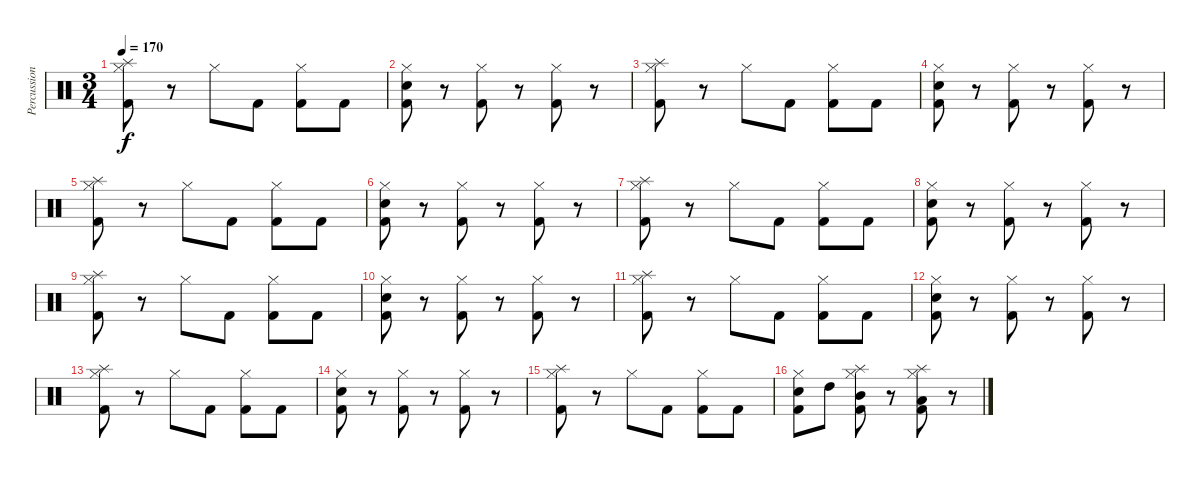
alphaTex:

\track ("Percussion" "Percussion") {instrument percussion}
\staff {score}
\articulation defaults
\ts (3 4)
\tempo 170
\clef neutral
\ks c
("Splash (hit)" "Hi-Hat (closed)" "Kick (hit) 2").8{dy f} r.8 "Hi-Hat (closed)".8 "Kick (hit) 2".8 ("Hi-Hat (closed)" "Kick (hit) 2").8 "Kick (hit) 2".8 |
("Hi-Hat (closed)" "Snare (hit) 2" "Kick (hit) 2").8 r.8 ("Hi-Hat (closed)" "Kick (hit) 2").8 r.8 ("Hi-Hat (closed)" "Kick (hit) 2").8 r.8 |
("Splash (hit)" "Hi-Hat (closed)" "Kick (hit) 2").8 r.8 "Hi-Hat (closed)".8 "Kick (hit) 2".8 ("Hi-Hat (closed)" "Kick (hit) 2").8 "Kick (hit) 2".8 |
("Hi-Hat (closed)" "Snare (hit) 2" "Kick (hit) 2").8 r.8 ("Hi-Hat (closed)" "Kick (hit) 2").8 r.8 ("Hi-Hat (closed)" "Kick (hit) 2").8 r.8 |
("Splash (hit)" "Hi-Hat (closed)" "Kick (hit) 2").8 r.8 "Hi-Hat (closed)".8 "Kick (hit) 2".8 ("Hi-Hat (closed)" "Kick (hit) 2").8 "Kick (hit) 2".8 |
("Hi-Hat (closed)" "Snare (hit) 2" "Kick (hit) 2").8 r.8 ("Hi-Hat (closed)" "Kick (hit) 2").8 r.8 ("Hi-Hat (closed)" "Kick (hit) 2").8 r.8 |
("Splash (hit)" "Hi-Hat (closed)" "Kick (hit) 2").8 r.8 "Hi-Hat (closed)".8 "Kick (hit) 2".8 ("Hi-Hat (closed)" "Kick (hit) 2").8 "Kick (hit) 2".8 |
("Hi-Hat (closed)" "Snare (hit) 2" "Kick (hit) 2").8 r.8 ("Hi-Hat (closed)" "Kick (hit) 2").8 r.8 ("Hi-Hat (closed)" "Kick (hit) 2").8 r.8 |
("Splash (hit)" "Hi-Hat (closed)" "Kick (hit) 2").8 r.8 "Hi-Hat (closed)".8 "Kick (hit) 2".8 ("Hi-Hat (closed)" "Kick (hit) 2").8 "Kick (hit) 2".8 |
("Hi-Hat (closed)" "Snare (hit) 2" "Kick (hit) 2").8 r.8 ("Hi-Hat (closed)" "Kick (hit) 2").8 r.8 ("Hi-Hat (closed)" "Kick (hit) 2").8 r.8 |
("Splash (hit)" "Hi-Hat (closed)" "Kick (hit) 2").8 r.8 "Hi-Hat (closed)".8 "Kick (hit) 2".8 ("Hi-Hat (closed)" "Kick (hit) 2").8 "Kick (hit) 2".8 |
("Hi-Hat (closed)" "Snare (hit) 2" "Kick (hit) 2").8 r.8 ("Hi-Hat (closed)" "Kick (hit) 2").8 r.8 ("Hi-Hat (closed)" "Kick (hit) 2").8 r.8 |
("Splash (hit)" "Hi-Hat (closed)" "Kick (hit) 2").8 r.8 "Hi-Hat (closed)".8 "Kick (hit) 2".8 ("Hi-Hat (closed)" "Kick (hit) 2").8 "Kick (hit) 2".8 |
("Hi-Hat (closed)" "Snare (hit) 2" "Kick (hit) 2").8 r.8 ("Hi-Hat (closed)" "Kick (hit) 2").8 r.8 ("Hi-Hat (closed)" "Kick (hit) 2").8 r.8 |
("Splash (hit)" "Hi-Hat (closed)" "Kick (hit) 2").8 r.8 "Hi-Hat (closed)".8 "Kick (hit) 2".8 ("Hi-Hat (closed)" "Kick (hit) 2").8 "Kick (hit) 2".8 |
("Hi-Hat (closed)" "Snare (hit) 2" "Kick (hit) 2").8 "High Tom (hit)".8 ("Splash (hit)" "Hi-Hat (closed)" "Mid Tom (hit)" "Kick (hit) 2").8 r.8 ("Splash (hit)" "Hi-Hat (closed)" "Low Tom (hit)" "Kick (hit) 2").8 r.8
